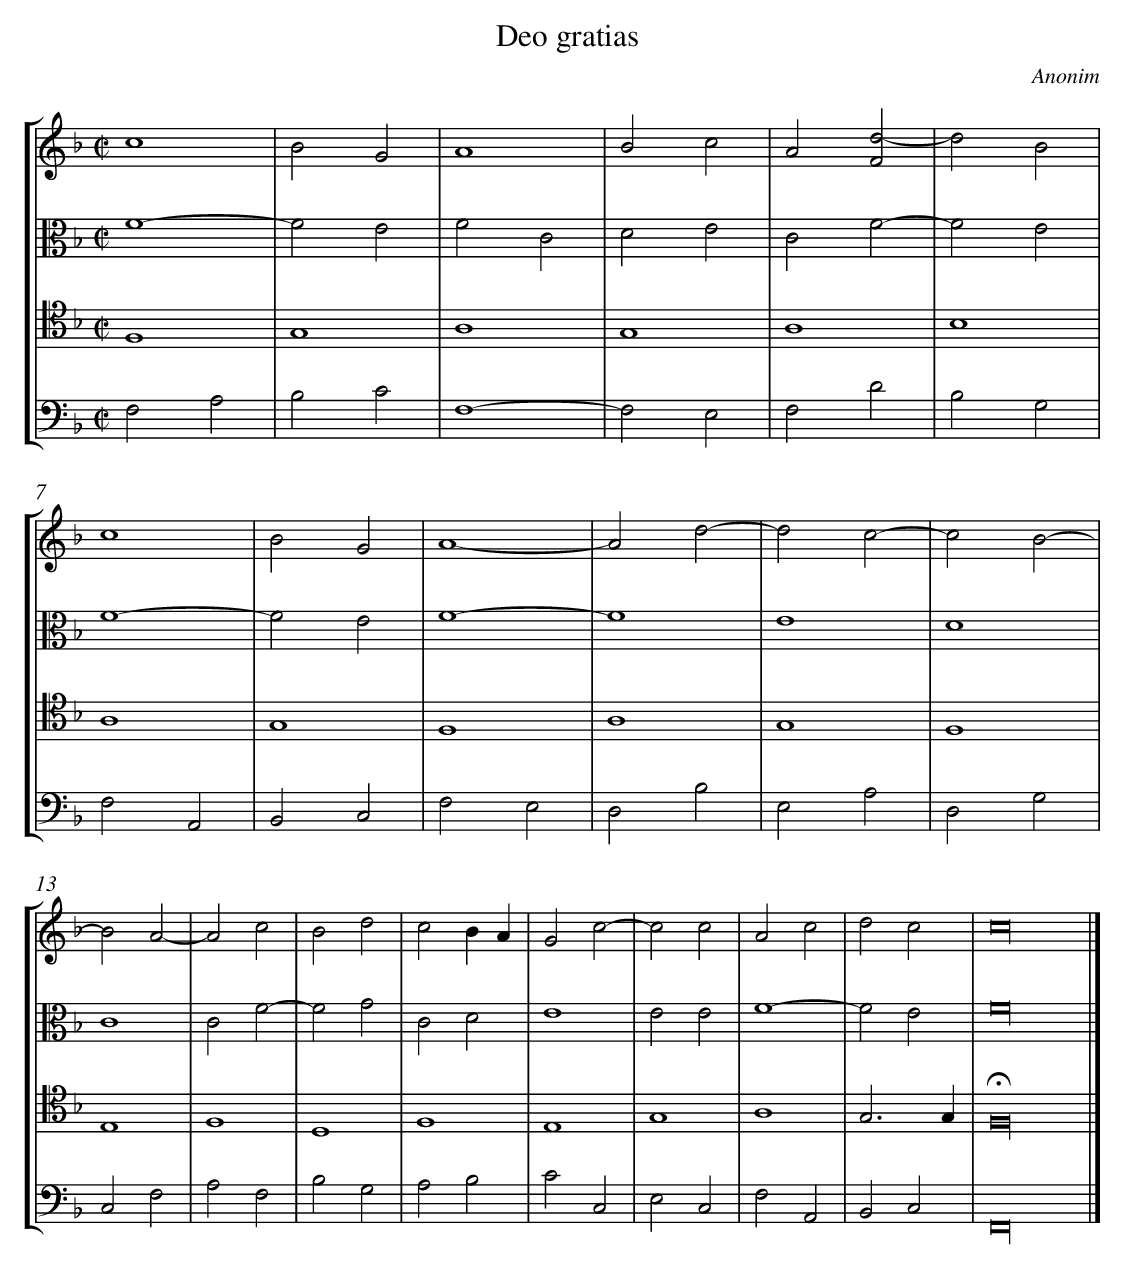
X:1
T: Deo gratias
C: Anonim
L: 1/4
M: C|
%%staves [1 2 3 4]
V: 1
V: 2 clef=alto
V: 3 clef=tenor
V: 4 clef=bass
K: F
[V:1] c4 |
[V:2] F4- |
[V:3] F,4 |
[V:4] F,2A,2 |
[V:1] B2G2 |
[V:2] F2E2 |
[V:3] G,4 |
[V:4] B,2C2 |
[V:1] A4 |
[V:2] F2C2 |
[V:3] A,4 |
[V:4] F,4- |
[V:1] B2c2 |
[V:2] D2E2 |
[V:3] G,4 |
[V:4] F,2E,2 |
[V:1] A2[d2-F2] |
[V:2] C2F2- |
[V:3] A,4 |
[V:4] F,2D2 |
[V:1] d2B2 |
[V:2] F2E2 |
[V:3] B,4 |
[V:4] B,2G,2 |
[V:1] c4 |
[V:2] F4- |
[V:3] A,4 |
[V:4] F,2A,,2 |
[V:1] B2G2 |
[V:2] F2E2 |
[V:3] G,4 |
[V:4] B,,2C,2 |
[V:1] A4- |
[V:2] F4- |
[V:3] F,4 |
[V:4] F,2E,2 |
[V:1] A2d2- |
[V:2] F4 |
[V:3] A,4 |
[V:4] D,2B,2 |
[V:1] d2c2- |
[V:2] E4 |
[V:3] G,4 |
[V:4] E,2A,2 |
[V:1] c2B2- |
[V:2] D4 |
[V:3] F,4 |
[V:4] D,2G,2 |
[V:1] B2A2- |
[V:2] C4 |
[V:3] E,4 |
[V:4] C,2F,2 |
[V:1] A2c2 |
[V:2] C2F2- |
[V:3] F,4 |
[V:4] A,2F,2 |
[V:1] B2d2 |
[V:2] F2G2 |
[V:3] D,4 |
[V:4] B,2G,2 |
[V:1] c2BA |
[V:2] C2D2 |
[V:3] F,4 |
[V:4] A,2B,2 |
[V:1] G2c2- |
[V:2] E4 |
[V:3] E,4 |
[V:4] C2C,2 |
[V:1] c2c2 |
[V:2] E2E2 |
[V:3] G,4 |
[V:4] E,2C,2 |
[V:1] A2c2 |
[V:2] F4- |
[V:3] A,4 |
[V:4] F,2A,,2 |
[V:1] d2c2 |
[V:2] F2E2 |
[V:3] G,3G, |
[V:4] B,,2C,2 |
[V:1] c16 |]
[V:2] F16 |]
[V:3] !fermata!F,16 |]
[V:4] F,,16 |]
